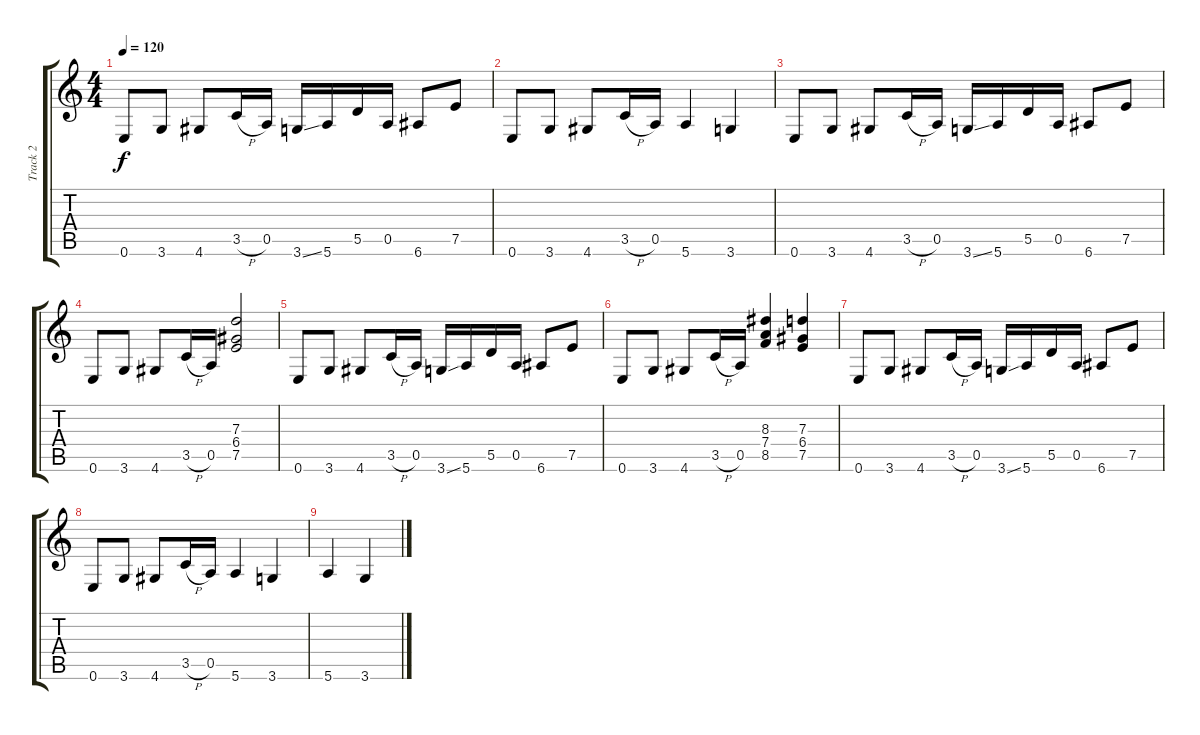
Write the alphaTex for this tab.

\track ("Track 2" "Track 2") {instrument distortionguitar}
\staff {score tabs}
\tuning (E4 B3 G3 D3 A2 E2) {hide}
\ts (4 4)
\tempo 120
\clef g2
\ks c
0.6.8{dy f} 3.6.8 4.6.8 3.5{h}.16 0.5.16 3.6{ss}.16 5.6.16 5.5.16 0.5.16 6.6.8 7.5.8 |
0.6.8 3.6.8 4.6.8 3.5{h}.16 0.5.16 5.6.4 3.6.4 |
0.6.8 3.6.8 4.6.8 3.5{h}.16 0.5.16 3.6{ss}.16 5.6.16 5.5.16 0.5.16 6.6.8 7.5.8 |
0.6.8 3.6.8 4.6.8 3.5{h}.16 0.5.16 (7.3 6.4 7.5).2 |
0.6.8 3.6.8 4.6.8 3.5{h}.16 0.5.16 3.6{ss}.16 5.6.16 5.5.16 0.5.16 6.6.8 7.5.8 |
0.6.8 3.6.8 4.6.8 3.5{h}.16 0.5.16 (8.3 7.4 8.5).4 (7.3 6.4 7.5).4 |
0.6.8 3.6.8 4.6.8 3.5{h}.16 0.5.16 3.6{ss}.16 5.6.16 5.5.16 0.5.16 6.6.8 7.5.8 |
0.6.8 3.6.8 4.6.8 3.5{h}.16 0.5.16 5.6.4 3.6.4 |
5.6.4 3.6.4
